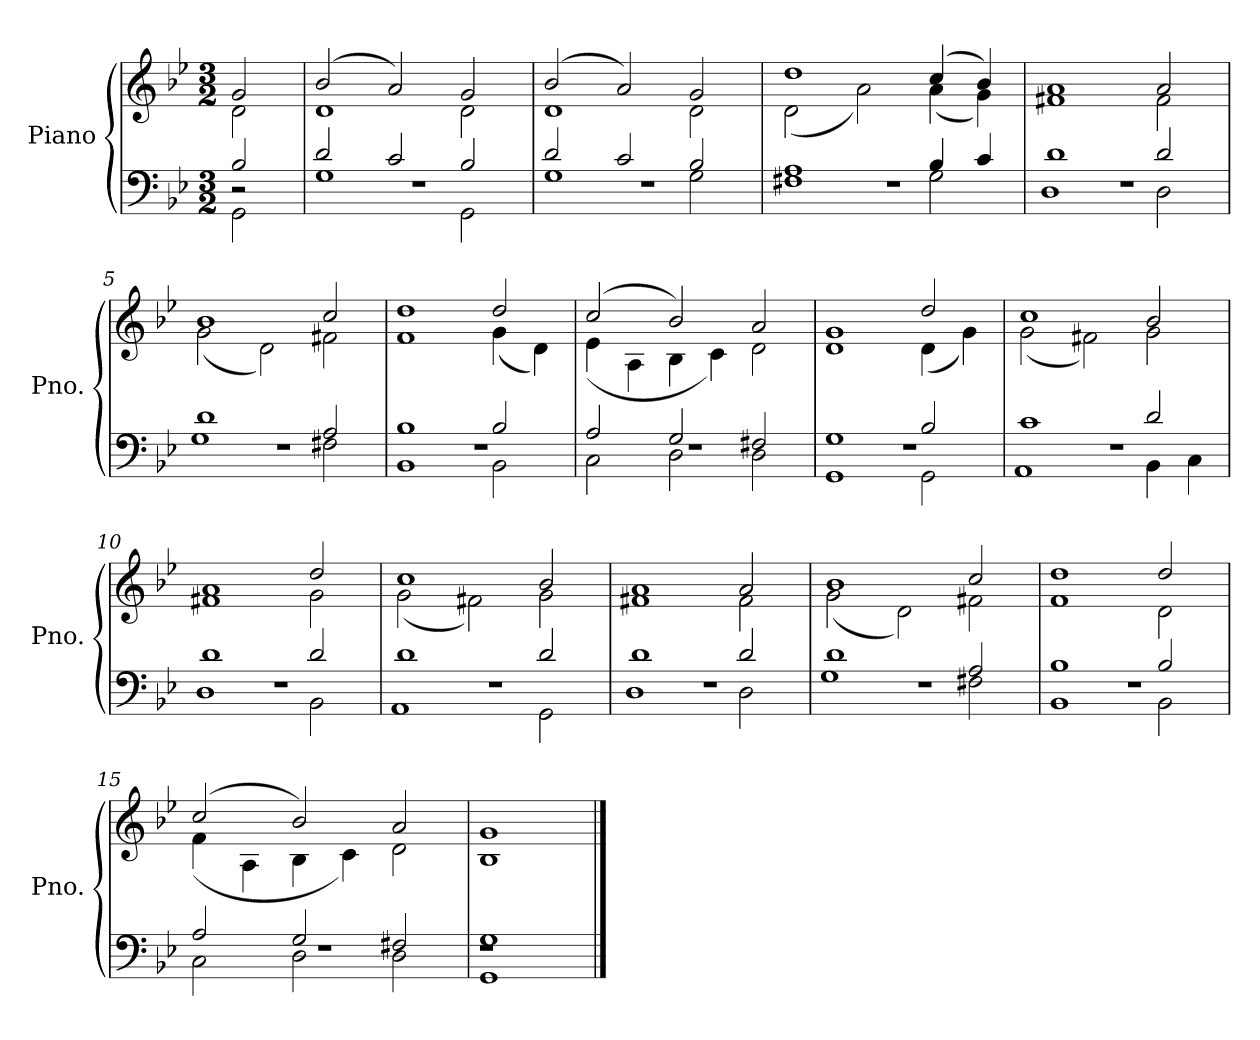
**kern	**kern
*part1	*part1
*staff2	*staff1
*I"Piano	*
*I'Pno.	*
*clefF4	*clefG2
*k[b-e-]	*k[b-e-]
*M3/2	*M3/2
*MM200	*MM200
=	=
*^	*^
*	*^	*	*
2r	2B-/	2GG\	2g/	2d\
=1	=1	=1	=1	=1
1.r	2d/	1G	(2b-/	1d
.	2c/	.	2a/)	.
.	2B-/	2GG\	2g/	2d\
=2	=2	=2	=2	=2
1.r	2d/	1G	(2b-/	1d
.	2c/	.	2a/)	.
.	2B-/	2G\	2g/	2d\
=3	=3	=3	=3	=3
1.r	1A	1F#X	1dd	(2d\
.	.	.	.	2a\)
.	4B-/	2G\	(4cc/	(4a\
.	4c/	.	4b-/)	4g\)
=4	=4	=4	=4	=4
1.r	1d	1D	1a	1f#X
.	2d/	2D\	2a/	2f#\
=5	=5	=5	=5	=5
1.r	1d	1G	1b-	(2g\
.	.	.	.	2d\)
.	2A/	2F#X\	2cc/	2f#X\
=6	=6	=6	=6	=6
1.r	1B-	1BB-	1dd	1f
.	2B-/	2BB-\	2dd/	(4g\
.	.	.	.	4d\)
=7	=7	=7	=7	=7
1.r	2A/	2C\	(2cc/	(4e-\
.	.	.	.	4A\
.	2G/	2D\	2b-/)	4B-\
.	.	.	.	4c\)
.	2F#X/	2D\	2a/	2d\
=8	=8	=8	=8	=8
1.r	1G	1GG	1g	1d
.	2B-/	2GG\	2dd/	(4d\
.	.	.	.	4g\)
!!LO:LB:g=z	!!
=9	=9	=9	=9	=9
1.r	1c	1AA	1cc	(2g\
.	.	.	.	2f#X\)
.	2d/	4BB-\	2b-/	2g\
.	.	4C\	.	.
=10	=10	=10	=10	=10
1.r	1d	1D	1a	1f#X
.	2d/	2BB-\	2dd/	2g\
=11	=11	=11	=11	=11
1.r	1d	1AA	1cc	(2g\
.	.	.	.	2f#X\)
.	2d/	2GG\	2b-/	2g\
=12	=12	=12	=12	=12
1.r	1d	1D	1a	1f#X
.	2d/	2D\	2a/	2f#\
=13	=13	=13	=13	=13
1.r	1d	1G	1b-	(2g\
.	.	.	.	2d\)
.	2A/	2F#X\	2cc/	2f#X\
=14	=14	=14	=14	=14
1.r	1B-	1BB-	1dd	1f
.	2B-/	2BB-\	2dd/	2d\
=15	=15	=15	=15	=15
1.r	2A/	2C\	(2cc/	(4f\
.	.	.	.	4A\
.	2G/	2D\	2b-/)	4B-\
.	.	.	.	4c\)
.	2F#X/	2D\	2a/	2d\
=16	=16	=16	=16	=16
1r	1G	1GG	1g	1B-
*v	*v	*v	*	*
*	*v	*v
==	==
*-	*-
